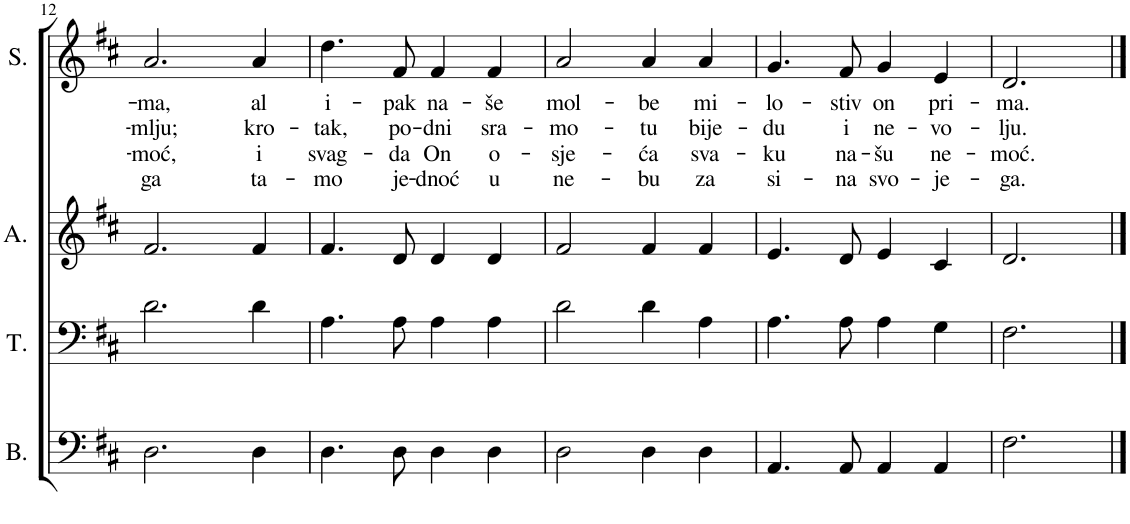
**kern	**kern	**kern	**kern	**text	**text	**text	**text
*part4	*part3	*part2	*part1	*part1	*part1	*part1	*part1
*staff4	*staff3	*staff2	*staff1	*staff1	*staff1	*staff1	*staff1
*I"Bass	*I"Tenor	*I"Alto	*I"Soprano	*	*	*	*
*I'B.	*I'T.	*I'A.	*I'S.	*	*	*	*
!!LO:PB:g=z
*clefF4	*clefF4	*clefG2	*clefG2	*	*	*	*
*k[f#c#]	*k[f#c#]	*k[f#c#]	*k[f#c#]	*	*	*	*
*M4/4	*M4/4	*M4/4	*M4/4	*	*	*	*
*met(c)	*met(c)	*met(c)	*met(c)	*	*	*	*
=12	=12	=12	=12	=12	=12	=12	=12
!	!	!	!	!LO:LY:b	!LO:LY:b	!LO:LY:b	!LO:LY:b
2.D\	2.d\	2.f#/	2.a/	-ma,	-mlju;	-moć,	ga
!	!	!	!	!LO:LY:b	!LO:LY:b	!LO:LY:b	!LO:LY:b
4D\	4d\	4f#/	4a/	al	kro-	i	ta-
=13	=13	=13	=13	=13	=13	=13	=13
!	!	!	!	!LO:LY:b	!LO:LY:b	!LO:LY:b	!LO:LY:b
4.D\	4.A\	4.f#/	4.dd\	i-	-tak,	svag-	-mo
!	!	!	!	!LO:LY:b	!LO:LY:b	!LO:LY:b	!LO:LY:b
8D\	8A\	8d/	8f#/	-pak	po-	-da	je-
!	!	!	!	!LO:LY:b	!LO:LY:b	!LO:LY:b	!LO:LY:b
4D\	4A\	4d/	4f#/	na-	-dni	On	-dnoć
!	!	!	!	!LO:LY:b	!LO:LY:b	!LO:LY:b	!LO:LY:b
4D\	4A\	4d/	4f#/	-še	sra-	o-	u
=14	=14	=14	=14	=14	=14	=14	=14
!	!	!	!	!LO:LY:b	!LO:LY:b	!LO:LY:b	!LO:LY:b
2D\	2d\	2f#/	2a/	mol-	-mo-	-sje-	ne-
!	!	!	!	!LO:LY:b	!LO:LY:b	!LO:LY:b	!LO:LY:b
4D\	4d\	4f#/	4a/	-be	-tu	-ća	-bu
!	!	!	!	!LO:LY:b	!LO:LY:b	!LO:LY:b	!LO:LY:b
4D\	4A\	4f#/	4a/	mi-	bije-	sva-	za
=15	=15	=15	=15	=15	=15	=15	=15
!	!	!	!	!LO:LY:b	!LO:LY:b	!LO:LY:b	!LO:LY:b
4.AA/	4.A\	4.e/	4.g/	-lo-	-du	-ku	si-
!	!	!	!	!LO:LY:b	!LO:LY:b	!LO:LY:b	!LO:LY:b
8AA/	8A\	8d/	8f#/	-stiv	i	na-	-na
!	!	!	!	!LO:LY:b	!LO:LY:b	!LO:LY:b	!LO:LY:b
4AA/	4A\	4e/	4g/	on	ne-	-šu	svo-
!	!	!	!	!LO:LY:b	!LO:LY:b	!LO:LY:b	!LO:LY:b
4AA/	4G\	4c#/	4e/	pri-	-vo-	ne-	-je-
=16	=16	=16	=16	=16	=16	=16	=16
!	!	!	!	!LO:LY:b	!LO:LY:b	!LO:LY:b	!LO:LY:b
2.F#\	2.F#\	2.d/	2.d/	-ma.	-lju.	-moć.	-ga.
==	==	==	==	==	==	==	==
*-	*-	*-	*-	*-	*-	*-	*-
